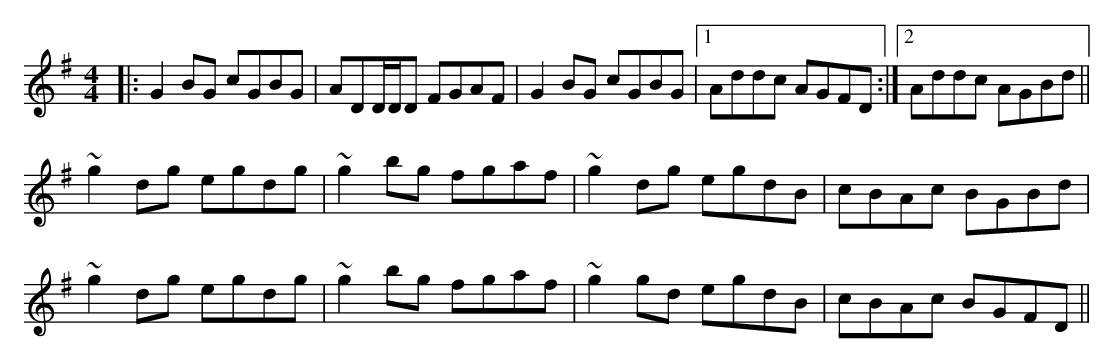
X:1
M:4/4
K:G
|:G2BG cGBG|ADD/D/D FGAF|G2BG cGBG|1 Addc AGFD:|2 Addc AGBd||
~g2dg egdg|~g2bg fgaf|~g2dg egdB|cBAc BGBd|
~g2dg egdg|~g2bg fgaf|~g2gd egdB|cBAc BGFD||
